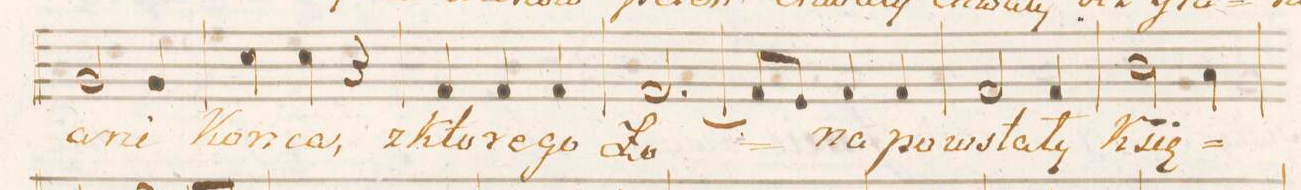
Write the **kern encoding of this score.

**kern	**text
*I"Basso.	*
*clefF4	*
*k[f#c#g#]	*
*M3/4	*
2BB/	a-
4BB/	-ni
=8	=8
4E\	Kon-
4E\	-ca,
4r	.
=9	=9
4AA/	z_kto-
4AA/	-re-
4AA/	-go
=10	=10
[2.AA/	Ło-
=11	=11
8AA/L]	.
8GG#/J	.
4AA/	-na
4AA/	po-
=12	=12
2AA/	-wsta-
4AA/	-ły
=13	=13
2D\	Księ-
4C#\	.
=14	=14
*-	*-
